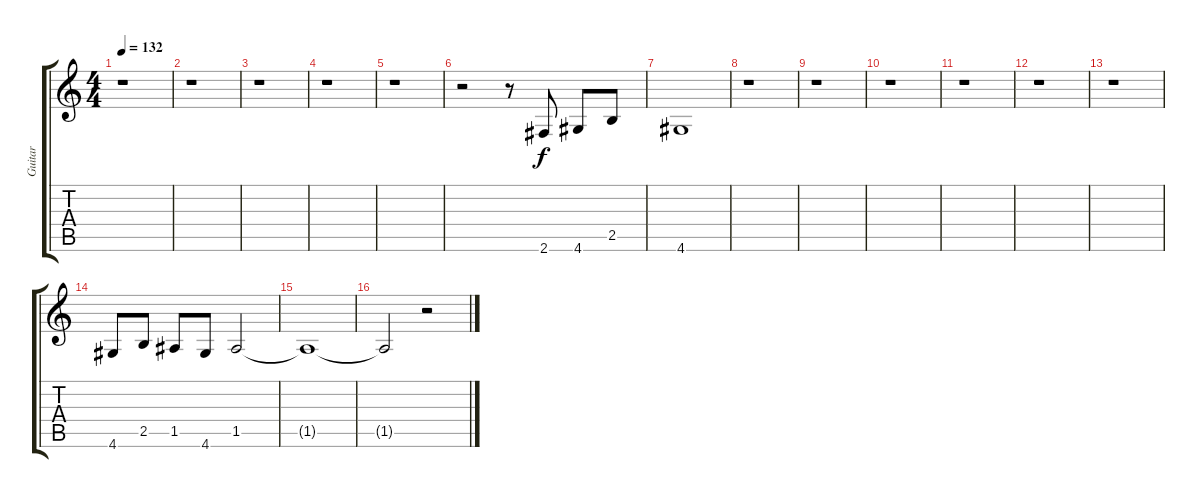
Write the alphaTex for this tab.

\track ("Guitar" "Guitar") {instrument electricguitarjazz}
\staff {score tabs}
\tuning (E4 B3 G3 D3 A2 E2) {hide}
\ts (4 4)
\tempo 132
\clef g2
\ks c
r.1{dy f} |
r.1 |
r.1 |
r.1 |
r.1 |
r.2 r.8 2.6.8 4.6.8 2.5.8 |
4.6.1 |
r.1 |
r.1 |
r.1 |
r.1 |
r.1 |
r.1 |
4.6.8 2.5.8 1.5.8 4.6.8 1.5.2 |
1.5{t}.1 |
1.5{t}.2 r.2
